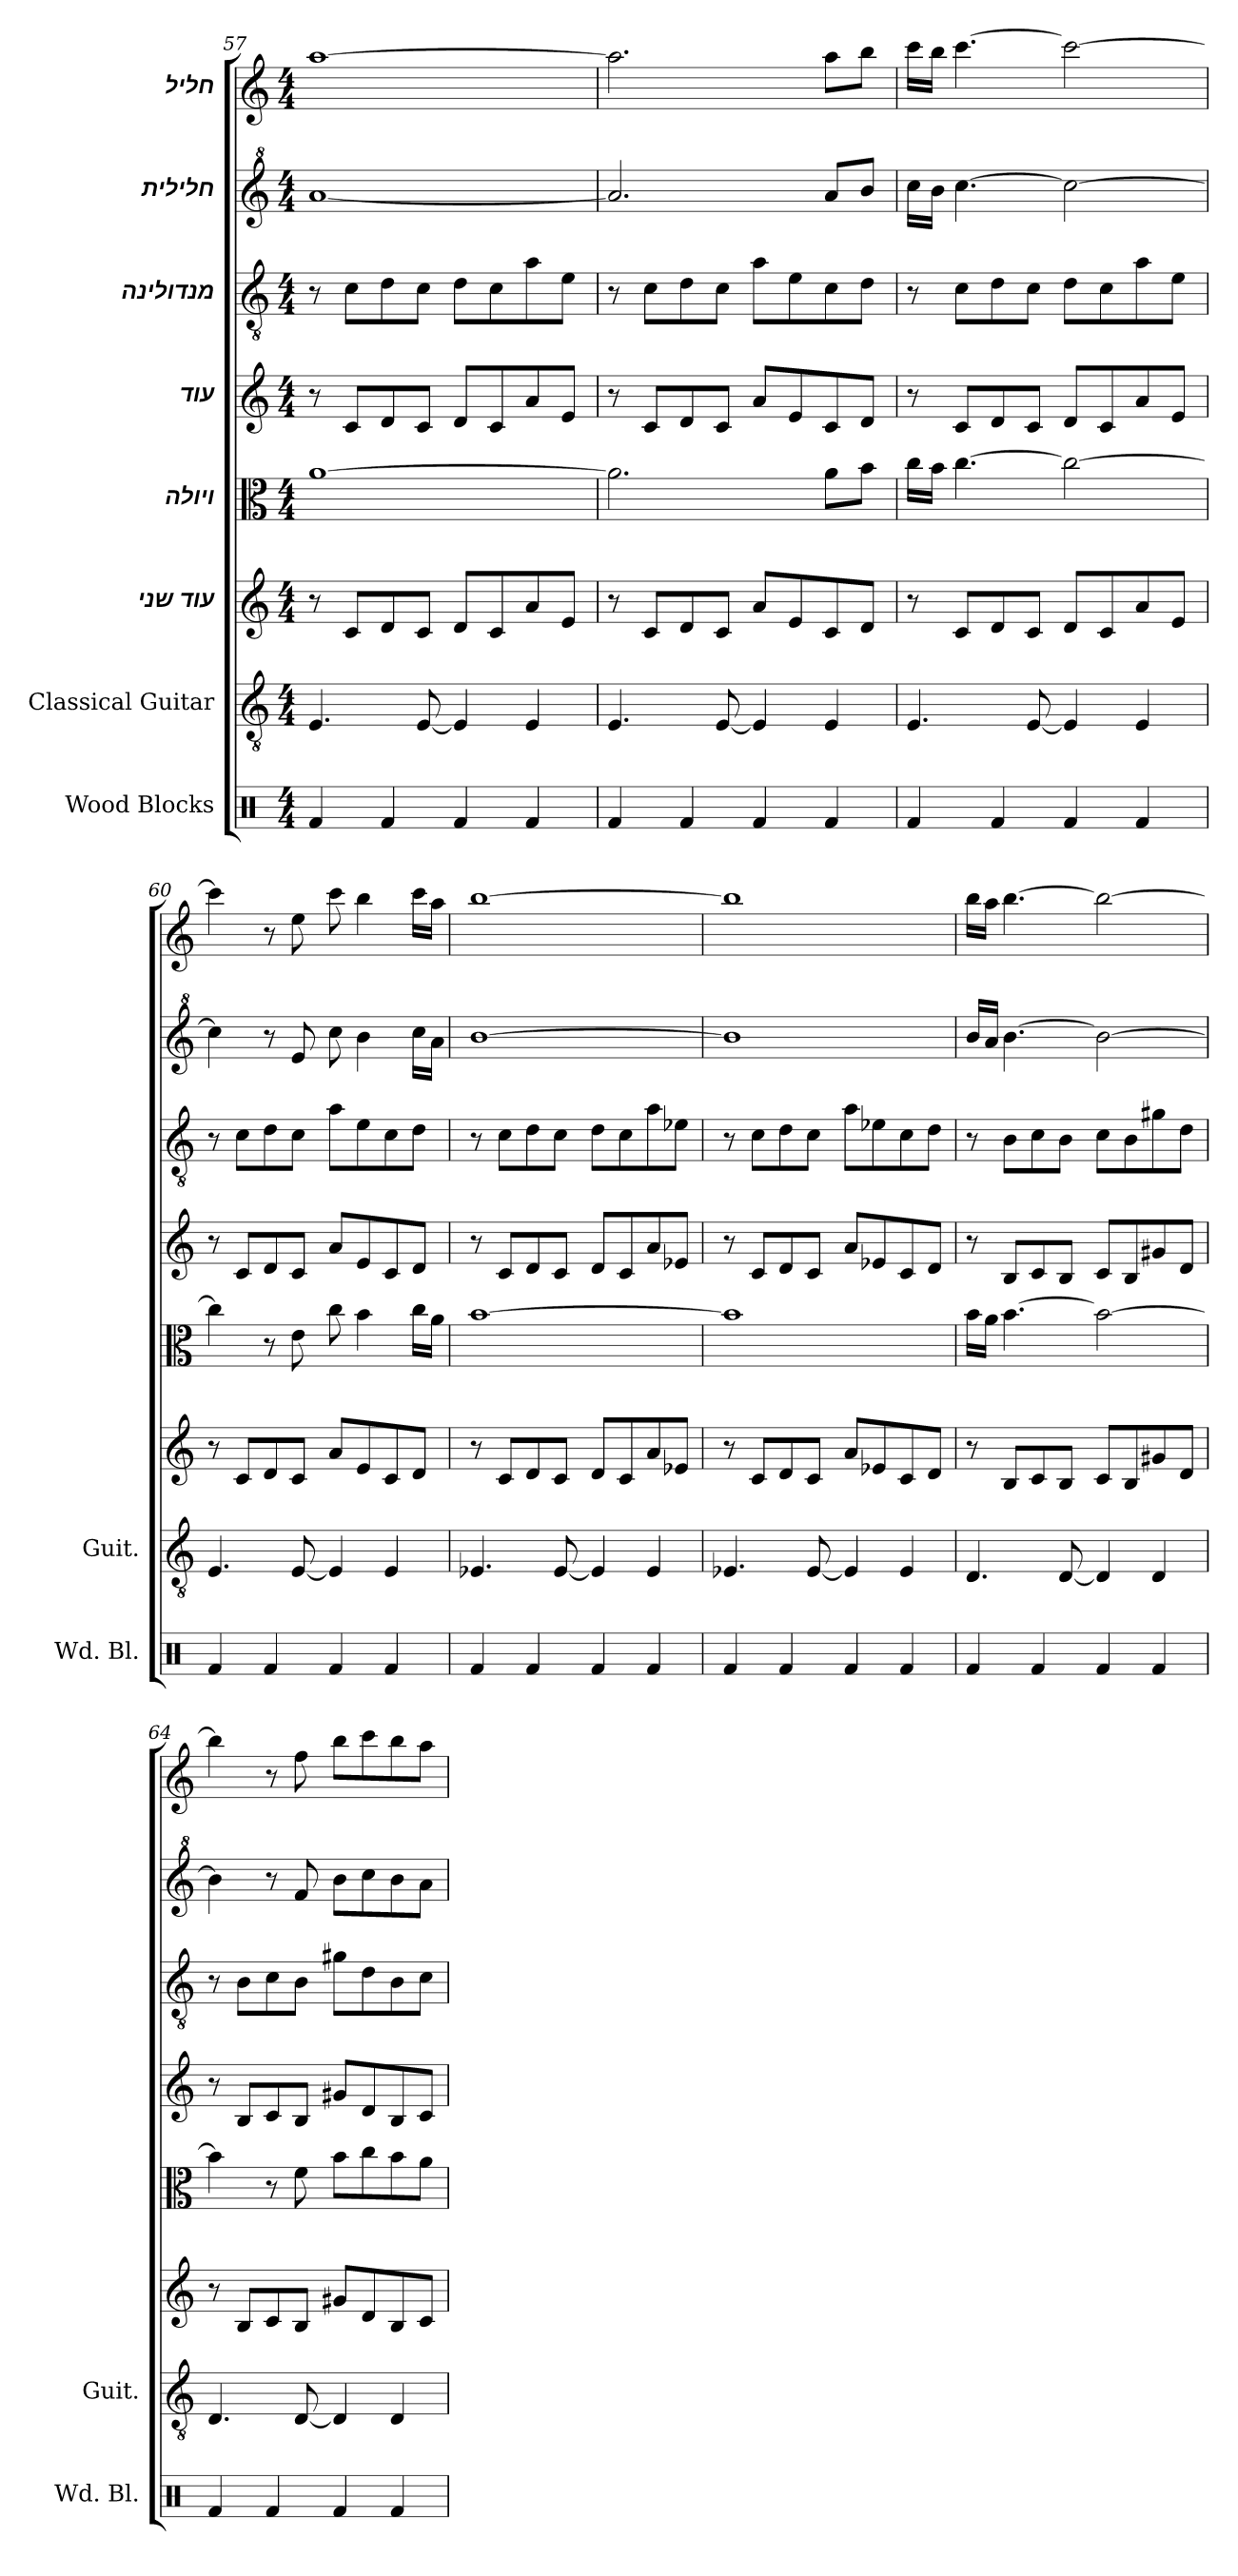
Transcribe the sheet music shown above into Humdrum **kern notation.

**kern	**kern	**kern	**kern	**kern	**kern	**kern	**kern
*part8	*part7	*part6	*part5	*part4	*part3	*part2	*part1
*staff8	*staff7	*staff6	*staff5	*staff4	*staff3	*staff2	*staff1
*I"Wood Blocks	*I"Classical Guitar	*I"עוד שני	*I"ויולה	*I"עוד	*I"מנדולינה	*I"חלילית	*I"חליל
*I'Wd. Bl.	*I'Guit.	*	*	*	*	*	*
*clefX	*clefGv2	*clefG2	*clefC3	*clefG2	*clefGv2	*clefG^2	*clefG2
*k[]	*k[]	*k[]	*k[]	*k[]	*k[]	*k[]	*k[]
*M4/4	*M4/4	*M4/4	*M4/4	*M4/4	*M4/4	*M4/4	*M4/4
=57	=57	=57	=57	=57	=57	=57	=57
4Rf/	4.E/	8r	[1a	8r	8r	[1aa	[1aa
.	.	8c/L	.	8c/L	8c\L	.	.
4Rf/	.	8d/	.	8d/	8d\	.	.
.	[8E/	8c/J	.	8c/J	8c\J	.	.
4Rf/	4E/]	8d/L	.	8d/L	8d\L	.	.
.	.	8c/	.	8c/	8c\	.	.
4Rf/	4E/	8a/	.	8a/	8a\	.	.
.	.	8e/J	.	8e/J	8e\J	.	.
=58	=58	=58	=58	=58	=58	=58	=58
4Rf/	4.E/	8r	2.a\]	8r	8r	2.aa/]	2.aa\]
.	.	8c/L	.	8c/L	8c\L	.	.
4Rf/	.	8d/	.	8d/	8d\	.	.
.	[8E/	8c/J	.	8c/J	8c\J	.	.
4Rf/	4E/]	8a/L	.	8a/L	8a\L	.	.
.	.	8e/	.	8e/	8e\	.	.
4Rf/	4E/	8c/	8a\L	8c/	8c\	8aa/L	8aa\L
.	.	8d/J	8b\J	8d/J	8d\J	8bb/J	8bb\J
!!LO:PB:g=z
=59	=59	=59	=59	=59	=59	=59	=59
4Rf/	4.E/	8r	16cc\LL	8r	8r	16ccc\LL	16ccc\LL
.	.	.	16b\JJ	.	.	16bb\JJ	16bb\JJ
.	.	8c/L	[4.cc\	8c/L	8c\L	[4.ccc\	[4.ccc\
4Rf/	.	8d/	.	8d/	8d\	.	.
.	[8E/	8c/J	.	8c/J	8c\J	.	.
4Rf/	4E/]	8d/L	2cc\_	8d/L	8d\L	2ccc\_	2ccc\_
.	.	8c/	.	8c/	8c\	.	.
4Rf/	4E/	8a/	.	8a/	8a\	.	.
.	.	8e/J	.	8e/J	8e\J	.	.
=60	=60	=60	=60	=60	=60	=60	=60
4Rf/	4.E/	8r	4cc\]	8r	8r	4ccc\]	4ccc\]
.	.	8c/L	.	8c/L	8c\L	.	.
4Rf/	.	8d/	8r	8d/	8d\	8r	8r
.	[8E/	8c/J	8e\	8c/J	8c\J	8ee/	8ee\
4Rf/	4E/]	8a/L	8cc\	8a/L	8a\L	8ccc\	8ccc\
.	.	8e/	4b\	8e/	8e\	4bb\	4bb\
4Rf/	4E/	8c/	.	8c/	8c\	.	.
.	.	8d/J	16cc\LL	8d/J	8d\J	16ccc\LL	16ccc\LL
.	.	.	16a\JJ	.	.	16aa\JJ	16aa\JJ
=61	=61	=61	=61	=61	=61	=61	=61
4Rf/	4.E-X/	8r	[1b	8r	8r	[1bb	[1bb
.	.	8c/L	.	8c/L	8c\L	.	.
4Rf/	.	8d/	.	8d/	8d\	.	.
.	[8E-/	8c/J	.	8c/J	8c\J	.	.
4Rf/	4E-/]	8d/L	.	8d/L	8d\L	.	.
.	.	8c/	.	8c/	8c\	.	.
4Rf/	4E-/	8a/	.	8a/	8a\	.	.
.	.	8e-X/J	.	8e-X/J	8e-X\J	.	.
=62	=62	=62	=62	=62	=62	=62	=62
4Rf/	4.E-X/	8r	1b]	8r	8r	1bb]	1bb]
.	.	8c/L	.	8c/L	8c\L	.	.
4Rf/	.	8d/	.	8d/	8d\	.	.
.	[8E-/	8c/J	.	8c/J	8c\J	.	.
4Rf/	4E-/]	8a/L	.	8a/L	8a\L	.	.
.	.	8e-X/	.	8e-X/	8e-X\	.	.
4Rf/	4E-/	8c/	.	8c/	8c\	.	.
.	.	8d/J	.	8d/J	8d\J	.	.
!!LO:PB:g=z
=63	=63	=63	=63	=63	=63	=63	=63
4Rf/	4.D/	8r	16b\LL	8r	8r	16bb/LL	16bb\LL
.	.	.	16a\JJ	.	.	16aa/JJ	16aa\JJ
.	.	8B/L	[4.b\	8B/L	8B\L	[4.bb\	[4.bb\
4Rf/	.	8c/	.	8c/	8c\	.	.
.	[8D/	8B/J	.	8B/J	8B\J	.	.
4Rf/	4D/]	8c/L	2b\_	8c/L	8c\L	2bb\_	2bb\_
.	.	8B/	.	8B/	8B\	.	.
4Rf/	4D/	8g#X/	.	8g#X/	8g#X\	.	.
.	.	8d/J	.	8d/J	8d\J	.	.
=64	=64	=64	=64	=64	=64	=64	=64
4Rf/	4.D/	8r	4b\]	8r	8r	4bb\]	4bb\]
.	.	8B/L	.	8B/L	8B\L	.	.
4Rf/	.	8c/	8r	8c/	8c\	8r	8r
.	[8D/	8B/J	8f\	8B/J	8B\J	8ff/	8ff\
4Rf/	4D/]	8g#X/L	8b\L	8g#X/L	8g#X\L	8bb\L	8bb\L
.	.	8d/	8cc\	8d/	8d\	8ccc\	8ccc\
4Rf/	4D/	8B/	8b\	8B/	8B\	8bb\	8bb\
.	.	8c/J	8a\J	8c/J	8c\J	8aa\J	8aa\J
=	=	=	=	=	=	=	=
*-	*-	*-	*-	*-	*-	*-	*-
